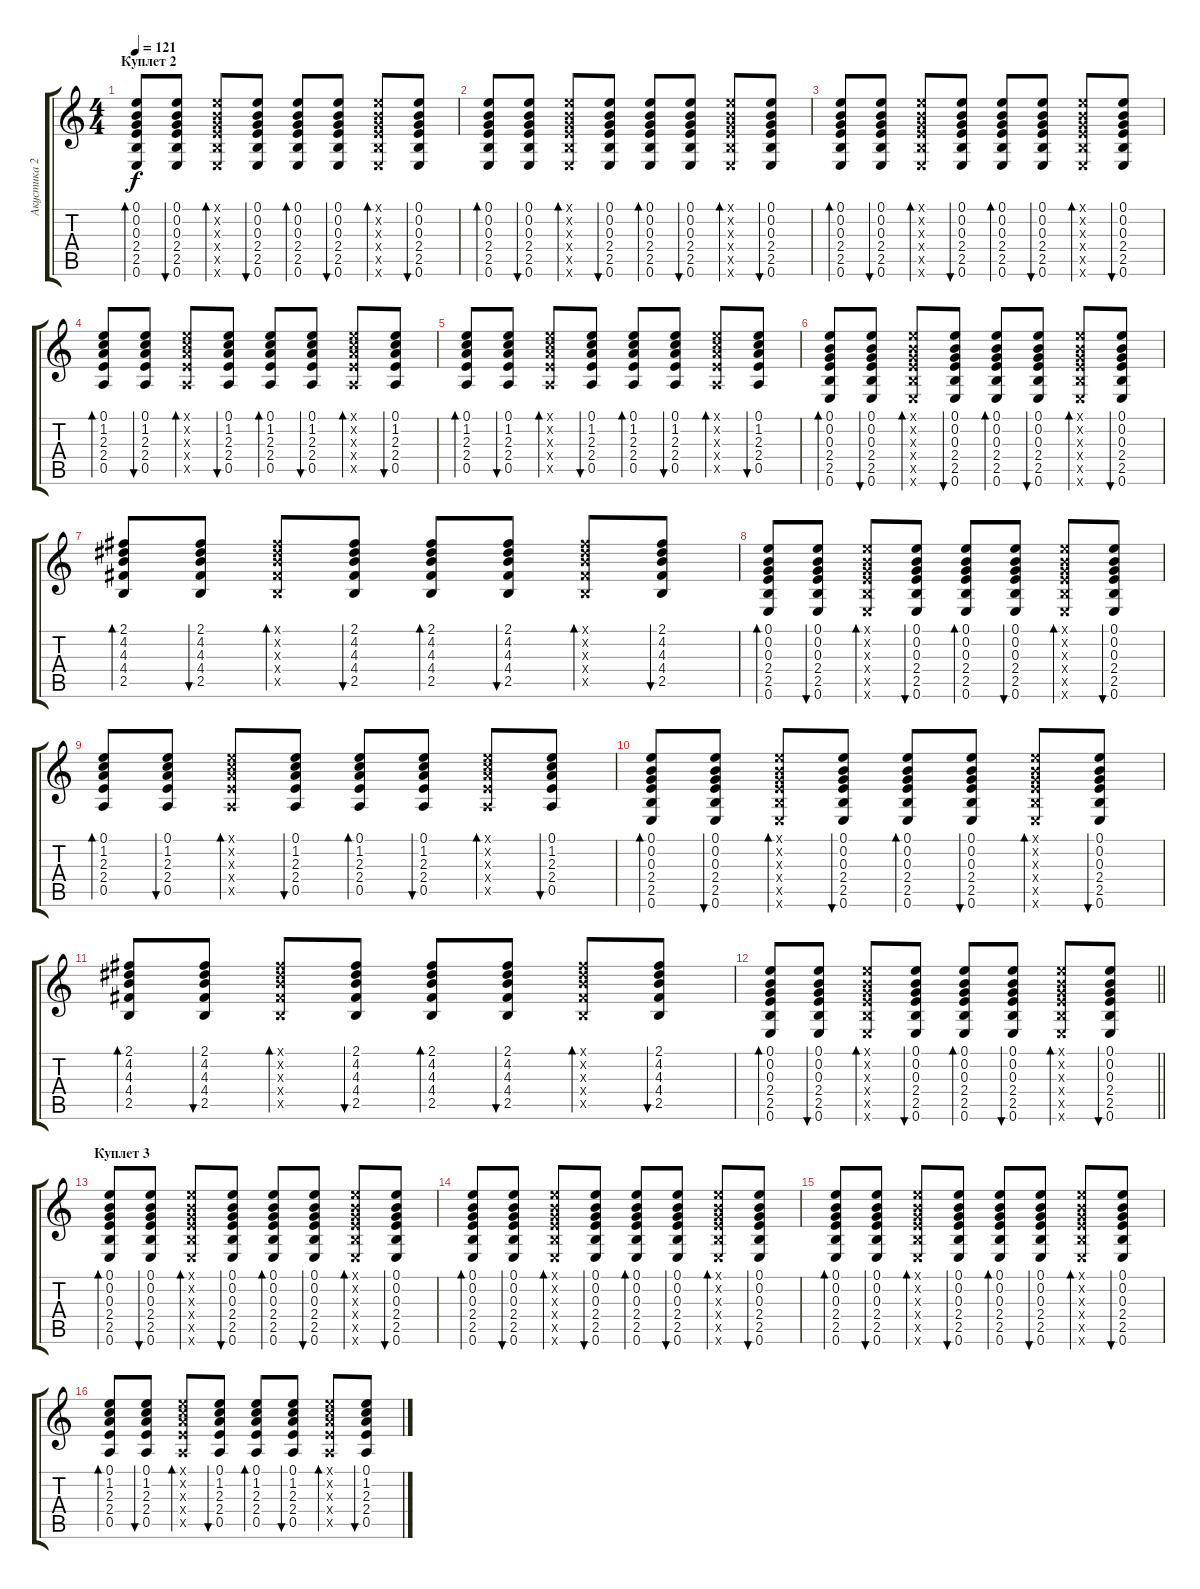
\track ("Акустика 2" "Акустика 2") {instrument acousticguitarsteel}
\staff {score tabs}
\tuning (E4 B3 G3 D3 A2 E2) {hide}
\ts (4 4)
\section ("" "Куплет 2")
\tempo 121
\clef g2
\ks c
(0.1 0.2 0.3 2.4 2.5 0.6).8{bd 30 dy f} (0.1 0.2 0.3 2.4 2.5 0.6).8{bu 30} (0.1{x} 0.2{x} 0.3{x} 2.4{x} 2.5{x} 0.6{x}).8{bd 30} (0.1 0.2 0.3 2.4 2.5 0.6).8{bu 30} (0.1 0.2 0.3 2.4 2.5 0.6).8{bd 30} (0.1 0.2 0.3 2.4 2.5 0.6).8{bu 30} (0.1{x} 0.2{x} 0.3{x} 2.4{x} 2.5{x} 0.6{x}).8{bd 30} (0.1 0.2 0.3 2.4 2.5 0.6).8{bu 30} |
(0.1 0.2 0.3 2.4 2.5 0.6).8{bd 30} (0.1 0.2 0.3 2.4 2.5 0.6).8{bu 30} (0.1{x} 0.2{x} 0.3{x} 2.4{x} 2.5{x} 0.6{x}).8{bd 30} (0.1 0.2 0.3 2.4 2.5 0.6).8{bu 30} (0.1 0.2 0.3 2.4 2.5 0.6).8{bd 30} (0.1 0.2 0.3 2.4 2.5 0.6).8{bu 30} (0.1{x} 0.2{x} 0.3{x} 2.4{x} 2.5{x} 0.6{x}).8{bd 30} (0.1 0.2 0.3 2.4 2.5 0.6).8{bu 30} |
(0.1 0.2 0.3 2.4 2.5 0.6).8{bd 30} (0.1 0.2 0.3 2.4 2.5 0.6).8{bu 30} (0.1{x} 0.2{x} 0.3{x} 2.4{x} 2.5{x} 0.6{x}).8{bd 30} (0.1 0.2 0.3 2.4 2.5 0.6).8{bu 30} (0.1 0.2 0.3 2.4 2.5 0.6).8{bd 30} (0.1 0.2 0.3 2.4 2.5 0.6).8{bu 30} (0.1{x} 0.2{x} 0.3{x} 2.4{x} 2.5{x} 0.6{x}).8{bd 30} (0.1 0.2 0.3 2.4 2.5 0.6).8{bu 30} |
(0.1 1.2 2.3 2.4 0.5).8{bd 30} (0.1 1.2 2.3 2.4 0.5).8{bu 30} (0.1{x} 1.2{x} 2.3{x} 2.4{x} 0.5{x}).8{bd 30} (0.1 1.2 2.3 2.4 0.5).8{bu 30} (0.1 1.2 2.3 2.4 0.5).8{bd 30} (0.1 1.2 2.3 2.4 0.5).8{bu 30} (0.1{x} 1.2{x} 2.3{x} 2.4{x} 0.5{x}).8{bd 30} (0.1 1.2 2.3 2.4 0.5).8{bu 30} |
(0.1 1.2 2.3 2.4 0.5).8{bd 30} (0.1 1.2 2.3 2.4 0.5).8{bu 30} (0.1{x} 1.2{x} 2.3{x} 2.4{x} 0.5{x}).8{bd 30} (0.1 1.2 2.3 2.4 0.5).8{bu 30} (0.1 1.2 2.3 2.4 0.5).8{bd 30} (0.1 1.2 2.3 2.4 0.5).8{bu 30} (0.1{x} 1.2{x} 2.3{x} 2.4{x} 0.5{x}).8{bd 30} (0.1 1.2 2.3 2.4 0.5).8{bu 30} |
(0.1 0.2 0.3 2.4 2.5 0.6).8{bd 30} (0.1 0.2 0.3 2.4 2.5 0.6).8{bu 30} (0.1{x} 0.2{x} 0.3{x} 2.4{x} 2.5{x} 0.6{x}).8{bd 30} (0.1 0.2 0.3 2.4 2.5 0.6).8{bu 30} (0.1 0.2 0.3 2.4 2.5 0.6).8{bd 30} (0.1 0.2 0.3 2.4 2.5 0.6).8{bu 30} (0.1{x} 0.2{x} 0.3{x} 2.4{x} 2.5{x} 0.6{x}).8{bd 30} (0.1 0.2 0.3 2.4 2.5 0.6).8{bu 30} |
(2.1 4.2 4.3 4.4 2.5).8{bd 30} (2.1 4.2 4.3 4.4 2.5).8{bu 30} (2.1{x} 4.2{x} 4.3{x} 4.4{x} 2.5{x}).8{bd 30} (2.1 4.2 4.3 4.4 2.5).8{bu 30} (2.1 4.2 4.3 4.4 2.5).8{bd 30} (2.1 4.2 4.3 4.4 2.5).8{bu 30} (2.1{x} 4.2{x} 4.3{x} 4.4{x} 2.5{x}).8{bd 30} (2.1 4.2 4.3 4.4 2.5).8{bu 30} |
(0.1 0.2 0.3 2.4 2.5 0.6).8{bd 30} (0.1 0.2 0.3 2.4 2.5 0.6).8{bu 30} (0.1{x} 0.2{x} 0.3{x} 2.4{x} 2.5{x} 0.6{x}).8{bd 30} (0.1 0.2 0.3 2.4 2.5 0.6).8{bu 30} (0.1 0.2 0.3 2.4 2.5 0.6).8{bd 30} (0.1 0.2 0.3 2.4 2.5 0.6).8{bu 30} (0.1{x} 0.2{x} 0.3{x} 2.4{x} 2.5{x} 0.6{x}).8{bd 30} (0.1 0.2 0.3 2.4 2.5 0.6).8{bu 30} |
(0.1 1.2 2.3 2.4 0.5).8{bd 30} (0.1 1.2 2.3 2.4 0.5).8{bu 30} (0.1{x} 1.2{x} 2.3{x} 2.4{x} 0.5{x}).8{bd 30} (0.1 1.2 2.3 2.4 0.5).8{bu 30} (0.1 1.2 2.3 2.4 0.5).8{bd 30} (0.1 1.2 2.3 2.4 0.5).8{bu 30} (0.1{x} 1.2{x} 2.3{x} 2.4{x} 0.5{x}).8{bd 30} (0.1 1.2 2.3 2.4 0.5).8{bu 30} |
(0.1 0.2 0.3 2.4 2.5 0.6).8{bd 30} (0.1 0.2 0.3 2.4 2.5 0.6).8{bu 30} (0.1{x} 0.2{x} 0.3{x} 2.4{x} 2.5{x} 0.6{x}).8{bd 30} (0.1 0.2 0.3 2.4 2.5 0.6).8{bu 30} (0.1 0.2 0.3 2.4 2.5 0.6).8{bd 30} (0.1 0.2 0.3 2.4 2.5 0.6).8{bu 30} (0.1{x} 0.2{x} 0.3{x} 2.4{x} 2.5{x} 0.6{x}).8{bd 30} (0.1 0.2 0.3 2.4 2.5 0.6).8{bu 30} |
(2.1 4.2 4.3 4.4 2.5).8{bd 30} (2.1 4.2 4.3 4.4 2.5).8{bu 30} (2.1{x} 4.2{x} 4.3{x} 4.4{x} 2.5{x}).8{bd 30} (2.1 4.2 4.3 4.4 2.5).8{bu 30} (2.1 4.2 4.3 4.4 2.5).8{bd 30} (2.1 4.2 4.3 4.4 2.5).8{bu 30} (2.1{x} 4.2{x} 4.3{x} 4.4{x} 2.5{x}).8{bd 30} (2.1 4.2 4.3 4.4 2.5).8{bu 30} |
\barLineRight lightlight
(0.1 0.2 0.3 2.4 2.5 0.6).8{bd 30} (0.1 0.2 0.3 2.4 2.5 0.6).8{bu 30} (0.1{x} 0.2{x} 0.3{x} 2.4{x} 2.5{x} 0.6{x}).8{bd 30} (0.1 0.2 0.3 2.4 2.5 0.6).8{bu 30} (0.1 0.2 0.3 2.4 2.5 0.6).8{bd 30} (0.1 0.2 0.3 2.4 2.5 0.6).8{bu 30} (0.1{x} 0.2{x} 0.3{x} 2.4{x} 2.5{x} 0.6{x}).8{bd 30} (0.1 0.2 0.3 2.4 2.5 0.6).8{bu 30} |
\section ("" "Куплет 3")
(0.1 0.2 0.3 2.4 2.5 0.6).8{bd 30} (0.1 0.2 0.3 2.4 2.5 0.6).8{bu 30} (0.1{x} 0.2{x} 0.3{x} 2.4{x} 2.5{x} 0.6{x}).8{bd 30} (0.1 0.2 0.3 2.4 2.5 0.6).8{bu 30} (0.1 0.2 0.3 2.4 2.5 0.6).8{bd 30} (0.1 0.2 0.3 2.4 2.5 0.6).8{bu 30} (0.1{x} 0.2{x} 0.3{x} 2.4{x} 2.5{x} 0.6{x}).8{bd 30} (0.1 0.2 0.3 2.4 2.5 0.6).8{bu 30} |
(0.1 0.2 0.3 2.4 2.5 0.6).8{bd 30} (0.1 0.2 0.3 2.4 2.5 0.6).8{bu 30} (0.1{x} 0.2{x} 0.3{x} 2.4{x} 2.5{x} 0.6{x}).8{bd 30} (0.1 0.2 0.3 2.4 2.5 0.6).8{bu 30} (0.1 0.2 0.3 2.4 2.5 0.6).8{bd 30} (0.1 0.2 0.3 2.4 2.5 0.6).8{bu 30} (0.1{x} 0.2{x} 0.3{x} 2.4{x} 2.5{x} 0.6{x}).8{bd 30} (0.1 0.2 0.3 2.4 2.5 0.6).8{bu 30} |
(0.1 0.2 0.3 2.4 2.5 0.6).8{bd 30} (0.1 0.2 0.3 2.4 2.5 0.6).8{bu 30} (0.1{x} 0.2{x} 0.3{x} 2.4{x} 2.5{x} 0.6{x}).8{bd 30} (0.1 0.2 0.3 2.4 2.5 0.6).8{bu 30} (0.1 0.2 0.3 2.4 2.5 0.6).8{bd 30} (0.1 0.2 0.3 2.4 2.5 0.6).8{bu 30} (0.1{x} 0.2{x} 0.3{x} 2.4{x} 2.5{x} 0.6{x}).8{bd 30} (0.1 0.2 0.3 2.4 2.5 0.6).8{bu 30} |
(0.1 1.2 2.3 2.4 0.5).8{bd 30} (0.1 1.2 2.3 2.4 0.5).8{bu 30} (0.1{x} 1.2{x} 2.3{x} 2.4{x} 0.5{x}).8{bd 30} (0.1 1.2 2.3 2.4 0.5).8{bu 30} (0.1 1.2 2.3 2.4 0.5).8{bd 30} (0.1 1.2 2.3 2.4 0.5).8{bu 30} (0.1{x} 1.2{x} 2.3{x} 2.4{x} 0.5{x}).8{bd 30} (0.1 1.2 2.3 2.4 0.5).8{bu 30}
